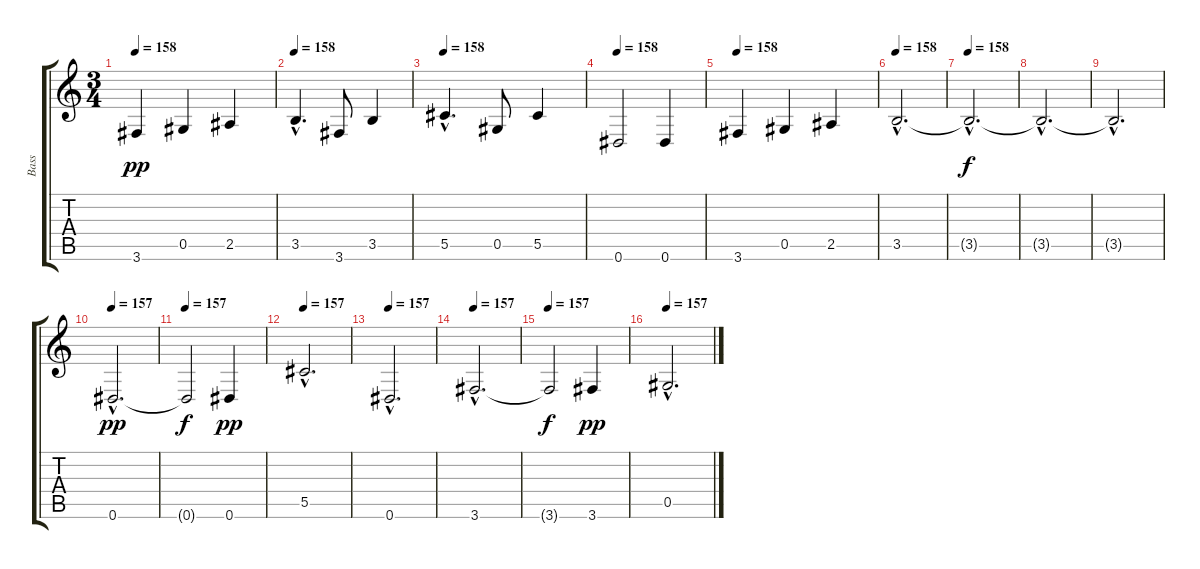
\track ("Bass" "Bass") {instrument slapbass1}
\staff {score tabs}
\tuning (Eb4 Bb3 Gb3 Db3 Ab2 Eb2) {hide}
\ts (3 4)
\tempo 158
\clef g2
\ks c
3.6.4{dy pp} 0.5.4 2.5.4 |
\tempo 158
3.5{hac}.4{d} 3.6.8 3.5.4 |
\tempo 158
5.5{hac}.4{d} 0.5.8 5.5.4 |
\tempo 158
0.6.2{instrument slapbass1} 0.6.4 |
\tempo 158
3.6.4 0.5.4 2.5.4 |
\tempo 158
3.5{hac}.2{d} |
\tempo 158
3.5{hac t}.2{d dy f} |
3.5{hac t}.2{d} |
3.5{hac t}.2{d} |
\tempo 157
0.6{hac}.2{d dy pp instrument slapbass1} |
\tempo 157
0.6{t}.2{dy f} 0.6.4{dy pp} |
\tempo 157
5.5{hac}.2{d} |
\tempo 157
0.6{hac}.2{d} |
\tempo 157
3.6{hac}.2{d instrument slapbass1} |
\tempo 157
3.6{t}.2{dy f} 3.6.4{dy pp} |
\tempo 157
0.5{hac}.2{d}
